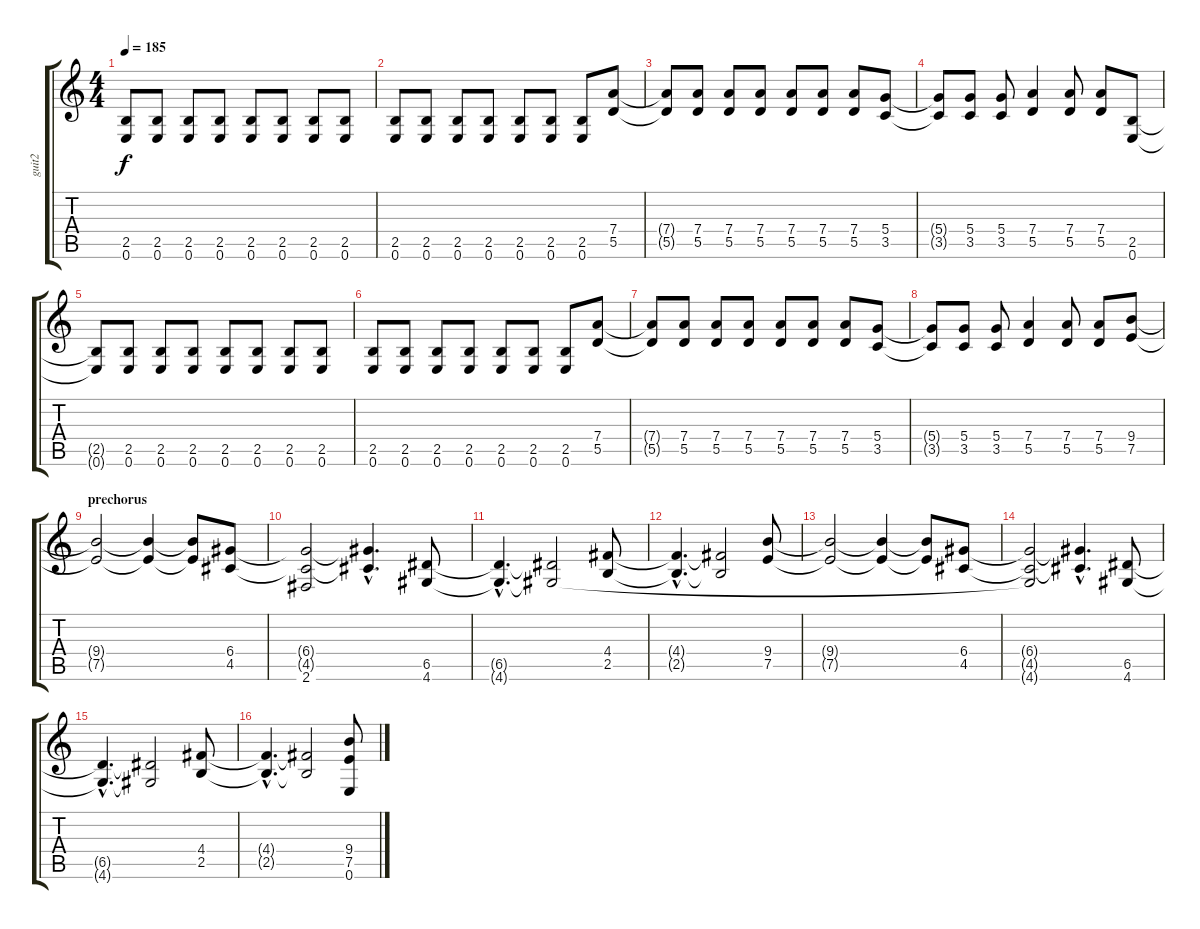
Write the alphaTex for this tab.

\track ("guit2" "guit2") {instrument distortionguitar}
\staff {score tabs}
\tuning (E4 B3 G3 D3 A2 E2) {hide}
\ts (4 4)
\tempo 185
\clef g2
\ks c
(2.5{t} 0.6{t}).8{dy f} (2.5 0.6).8 (2.5 0.6).8 (2.5 0.6).8 (2.5 0.6).8 (2.5 0.6).8 (2.5 0.6).8 (2.5 0.6).8 |
(2.5 0.6).8 (2.5 0.6).8 (2.5 0.6).8 (2.5 0.6).8 (2.5 0.6).8 (2.5 0.6).8 (2.5 0.6).8 (7.4 5.5).8 |
(7.4{t} 5.5{t}).8 (7.4 5.5).8 (7.4 5.5).8 (7.4 5.5).8 (7.4 5.5).8 (7.4 5.5).8 (7.4 5.5).8 (5.4 3.5).8 |
(5.4{t} 3.5{t}).8 (5.4 3.5).8 (5.4 3.5).8 (7.4 5.5).4 (7.4 5.5).8 (7.4 5.5).8 (2.5 0.6).8 |
(2.5{t} 0.6{t}).8 (2.5 0.6).8 (2.5 0.6).8 (2.5 0.6).8 (2.5 0.6).8 (2.5 0.6).8 (2.5 0.6).8 (2.5 0.6).8 |
(2.5 0.6).8 (2.5 0.6).8 (2.5 0.6).8 (2.5 0.6).8 (2.5 0.6).8 (2.5 0.6).8 (2.5 0.6).8 (7.4 5.5).8 |
(7.4{t} 5.5{t}).8 (7.4 5.5).8 (7.4 5.5).8 (7.4 5.5).8 (7.4 5.5).8 (7.4 5.5).8 (7.4 5.5).8 (5.4 3.5).8 |
(5.4{t} 3.5{t}).8 (5.4 3.5).8 (5.4 3.5).8 (7.4 5.5).4 (7.4 5.5).8 (7.4 5.5).8 (9.4 7.5).8 |
\section ("" "prechorus")
(9.4{t} 7.5{t}).2 (9.4{t} 7.5{t}).4 (9.4{t} 7.5{t}).8 (6.4 4.5).8 |
(6.4{t} 4.5{t} 2.6).2 (6.4{hac t} 4.5{hac t}).4{d} (6.5 4.6).8 |
(6.5{hac t} 4.6{hac t}).4{d} (6.5{t} 4.6{t}).2 (4.4 2.5).8 |
(4.4{hac t} 2.5{hac t}).4{d} (4.4{t} 2.5{t}).2 (9.4 7.5).8 |
(9.4{t} 7.5{t}).2 (9.4{t} 7.5{t}).4 (9.4{t} 7.5{t}).8 (6.4 4.5).8 |
(6.4{t} 4.5{t} 4.6{t}).2 (6.4{hac t} 4.5{hac t}).4{d} (6.5 4.6).8 |
(6.5{hac t} 4.6{hac t}).4{d} (6.5{t} 4.6{t}).2 (4.4 2.5).8 |
(4.4{hac t} 2.5{hac t}).4{d} (4.4{t} 2.5{t}).2 (9.4 7.5 0.6).8
